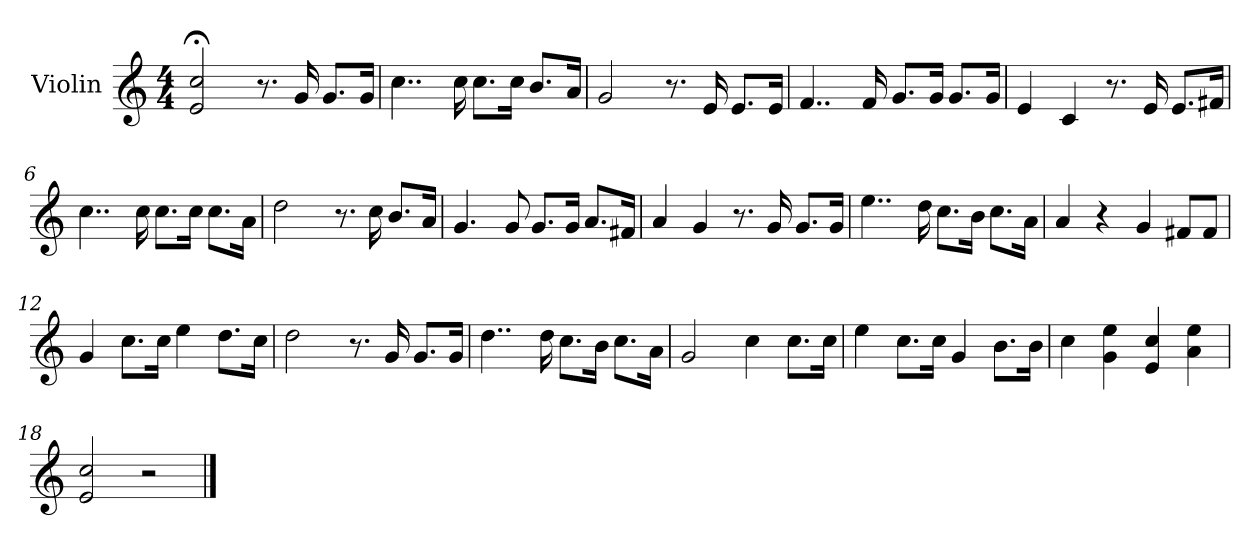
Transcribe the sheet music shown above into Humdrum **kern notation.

**kern
*part1
*staff1
*I"Violin
*I'Vln.
*clefG2
*k[]
*M4/4
=1
2e;</ 2cc;</
8.r
16g/
8.g/L
16g/Jk
=2
4..cc\
16cc\
8.cc\L
16cc\Jk
8.b/L
16a/Jk
=3
2g/
8.r
16e/
8.e/L
16e/Jk
=4
4..f/
16f/
8.g/L
16g/Jk
8.g/L
16g/Jk
!!LO:LB:g=z
=5
4e/
4c/
8.r
16e/
8.e/L
16f#X/Jk
=6
4..cc\
16cc\
8.cc\L
16cc\Jk
8.cc\L
16a\Jk
=7
2dd\
8.r
16cc\
8.b/L
16a/Jk
=8
4.g/
8g/
8.g/L
16g/Jk
8.a/L
16f#X/Jk
!!LO:LB:g=z
=9
4a/
4g/
8.r
16g/
8.g/L
16g/Jk
=10
4..ee\
16dd\
8.cc\L
16b\Jk
8.cc\L
16a\Jk
=11
4a/
4r
4g/
8f#X/L
8f#/J
=12
4g/
8.cc\L
16cc\Jk
4ee\
8.dd\L
16cc\Jk
=13
2dd\
8.r
16g/
8.g/L
16g/Jk
!!LO:LB:g=z
=14
4..dd\
16dd\
8.cc\L
16b\Jk
8.cc\L
16a\Jk
=15
2g/
4cc\
8.cc\L
16cc\Jk
=16
4ee\
8.cc\L
16cc\Jk
4g/
8.b\L
16b\Jk
=17
4cc\
4g\ 4ee\
4e/ 4cc/
4a\ 4ee\
=18
2e/ 2cc/
2r
==
*-
